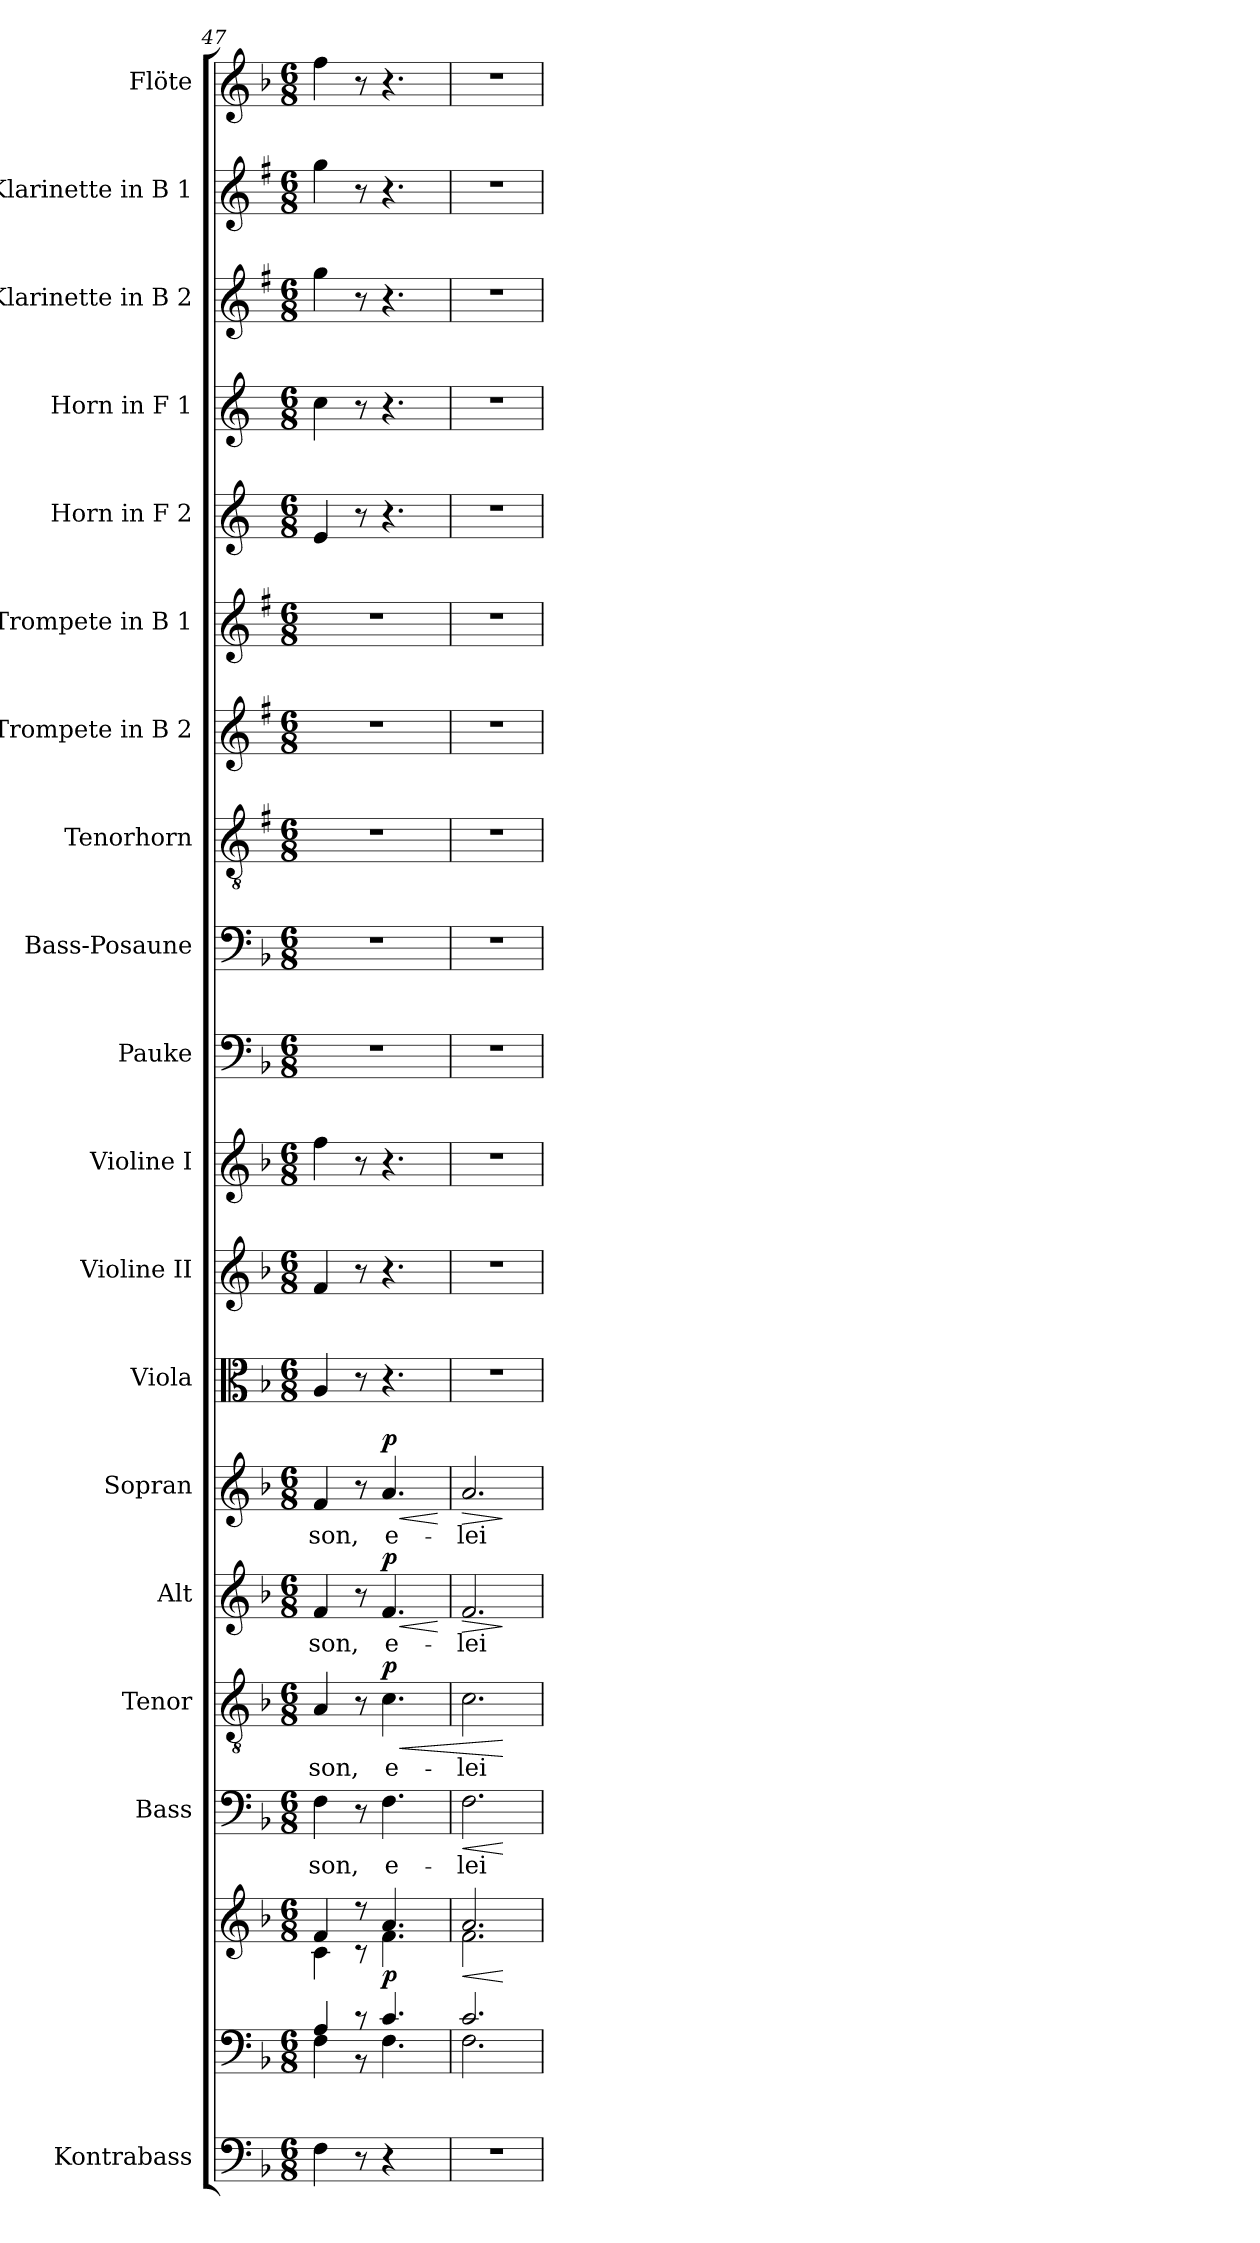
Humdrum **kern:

**kern	**kern	**kern	**dynam	**kern	**text	**dynam	**kern	**text	**dynam	**kern	**text	**dynam	**kern	**text	**dynam	**kern	**kern	**kern	**kern	**kern	**kern	**kern	**kern	**kern	**kern	**kern	**kern	**kern
*part19	*part18	*part18	*part18	*part17	*part17	*part17	*part16	*part16	*part16	*part15	*part15	*part15	*part14	*part14	*part14	*part13	*part12	*part11	*part10	*part9	*part8	*part7	*part6	*part5	*part4	*part3	*part2	*part1
*staff20	*staff19	*staff18	*staff18/19	*staff17	*staff17	*staff17	*staff16	*staff16	*staff16	*staff15	*staff15	*staff15	*staff14	*staff14	*staff14	*staff13	*staff12	*staff11	*staff10	*staff9	*staff8	*staff7	*staff6	*staff5	*staff4	*staff3	*staff2	*staff1
*I"Kontrabass	*	*	*	*I"Bass	*	*	*I"Tenor	*	*	*I"Alt	*	*	*I"Sopran	*	*	*I"Viola	*I"Violine II	*I"Violine I	*I"Pauke	*I"Bass-Posaune	*I"Tenorhorn	*I"Trompete in B 2	*I"Trompete in B 1	*I"Horn in F 2	*I"Horn in F 1	*I"Klarinette in B 2	*I"Klarinette in B 1	*I"Flöte
*I'Kb.	*	*	*	*I'B	*	*	*I'T	*	*	*I'A	*	*	*I'S	*	*	*I'Vla.	*I'Vl. II	*I'Vl. I	*I'Pk.	*I'B. Pos.	*I'T	*	*	*I'Hrn. 2	*I'Hrn. 1	*	*	*I'Fl.
*clefF4	*clefF4	*clefG2	*	*clefF4	*	*	*clefGv2	*	*	*clefG2	*	*	*clefG2	*	*	*clefC3	*clefG2	*clefG2	*clefF4	*clefF4	*clefGv2	*clefG2	*clefG2	*clefG2	*clefG2	*clefG2	*clefG2	*clefG2
*ITrd7c12	*	*	*	*	*	*	*	*	*	*	*	*	*	*	*	*	*	*	*	*	*ITrd1c2	*ITrd1c2	*ITrd1c2	*ITrd4c7	*ITrd4c7	*ITrd1c2	*ITrd1c2	*
*k[b-]	*k[b-]	*k[b-]	*	*k[b-]	*	*	*k[b-]	*	*	*k[b-]	*	*	*k[b-]	*	*	*k[b-]	*k[b-]	*k[b-]	*k[b-]	*k[b-]	*k[b-]	*k[b-]	*k[b-]	*k[b-]	*k[b-]	*k[b-]	*k[b-]	*k[b-]
*F:	*F:	*F:	*	*F:	*	*	*F:	*	*	*F:	*	*	*F:	*	*	*F:	*F:	*F:	*F:	*F:	*F:	*F:	*F:	*F:	*F:	*F:	*F:	*F:
*M6/8	*M6/8	*M6/8	*	*M6/8	*	*	*M6/8	*	*	*M6/8	*	*	*M6/8	*	*	*M6/8	*M6/8	*M6/8	*M6/8	*M6/8	*M6/8	*M6/8	*M6/8	*M6/8	*M6/8	*M6/8	*M6/8	*M6/8
=47	=47	=47	=47	=47	=47	=47	=47	=47	=47	=47	=47	=47	=47	=47	=47	=47	=47	=47	=47	=47	=47	=47	=47	=47	=47	=47	=47	=47
*	*^	*^	*	*	*	*	*	*	*	*	*	*	*	*	*	*	*	*	*	*	*	*	*	*	*	*	*	*
!	!	!	!	!	!	!	!LO:LY:b	!	!	!LO:LY:b	!	!	!LO:LY:b	!	!	!LO:LY:b	!	!	!	!	!	!	!	!	!	!	!	!	!	!
4FF\	4A/	4F\	4f/	4c\	.	4F\	-son,	.	4A/	-son,	.	4f/	-son,	.	4f/	-son,	.	4A/	4f/	4ff\	2.r	2.r	2.r	2.r	2.r	4A/	4f\	4ff\	4ff\	4ff\
8r	8r	8r	8r	8r	.	8r	.	.	8r	.	.	8r	.	.	8r	.	.	8r	8r	8r	.	.	.	.	.	8r	8r	8r	8r	8r
!	!	!	!	!	!LO:DY:b	!	!LO:LY:b	!	!	!LO:LY:b	!LO:HP:b	!	!LO:LY:b	!LO:HP:b	!	!LO:LY:b	!LO:HP:b	!	!	!	!	!	!	!	!	!	!	!	!	!
!	!	!	!	!	!	!	!	!	!	!	!LO:DY:n=1:a	!	!	!LO:DY:n=1:a	!	!	!LO:DY:n=1:a	!	!	!	!	!	!	!	!	!	!	!	!	!
4r	4.c/	4.F\	4.a/	4.f\	p	4.F\	e-	.	4.c\	e-	< p	4.f/	e-	< p	4.a/	e-	< p	4.r	4.r	4.r	.	.	.	.	.	4.r	4.r	4.r	4.r	4.r
8ryy	.	.	.	.	.	.	.	.	.	.	.	.	.	.	.	.	.	.	.	.	.	.	.	.	.	.	.	.	.	.
*	*v	*v	*	*	*	*	*	*	*	*	*	*	*	*	*	*	*	*	*	*	*	*	*	*	*	*	*	*	*	*
*	*	*v	*v	*	*	*	*	*	*	*	*	*	*	*	*	*	*	*	*	*	*	*	*	*	*	*	*	*	*
.	.	.	.	.	.	.	.	.	.	.	.	[	.	.	[	.	.	.	.	.	.	.	.	.	.	.	.	.
=48	=48	=48	=48	=48	=48	=48	=48	=48	=48	=48	=48	=48	=48	=48	=48	=48	=48	=48	=48	=48	=48	=48	=48	=48	=48	=48	=48	=48
*	*^	*	*	*	*	*	*	*	*	*	*	*	*	*	*	*	*	*	*	*	*	*	*	*	*	*	*	*
!	!	!	!	!LO:HP:b	!	!	!	!	!	!	!	!	!	!	!	!	!	!	!	!	!	!	!	!	!	!	!	!	!
*	*	*	*^	*	*	*	*	*	*	*	*	*	*	*	*	*	*	*	*	*	*	*	*	*	*	*	*	*	*
!	!	!	!	!	!LO:HP:n=1:b	!	!LO:LY:b	!LO:HP:b	!	!LO:LY:b	!	!	!LO:LY:b	!LO:HP:b	!	!LO:LY:b	!LO:HP:b	!	!	!	!	!	!	!	!	!	!	!	!	!
2.r	2.c/	2.F\	2.a/	2.f\	< >	2.F\	-lei-	<	2.c\	-lei-	.	2.f/	-lei-	>	2.a/	-lei-	>	2.r	2.r	2.r	2.r	2.r	2.r	2.r	2.r	2.r	2.r	2.r	2.r	2.r
*	*v	*v	*	*	*	*	*	*	*	*	*	*	*	*	*	*	*	*	*	*	*	*	*	*	*	*	*	*	*	*
*	*	*v	*v	*	*	*	*	*	*	*	*	*	*	*	*	*	*	*	*	*	*	*	*	*	*	*	*	*	*
.	.	.	] [	.	.	[	.	.	[	.	.	]	.	.	]	.	.	.	.	.	.	.	.	.	.	.	.	.
=	=	=	=	=	=	=	=	=	=	=	=	=	=	=	=	=	=	=	=	=	=	=	=	=	=	=	=	=
*-	*-	*-	*-	*-	*-	*-	*-	*-	*-	*-	*-	*-	*-	*-	*-	*-	*-	*-	*-	*-	*-	*-	*-	*-	*-	*-	*-	*-
